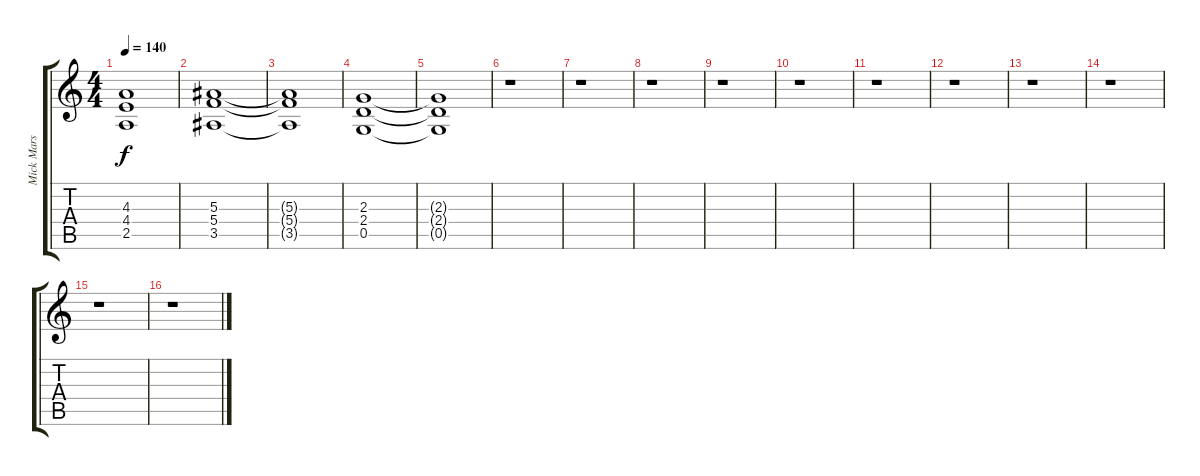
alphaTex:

\track ("Mick Mars 2" "Mick Mars ") {instrument distortionguitar}
\staff {score tabs}
\tuning (D4 A3 F3 C3 G2 D2) {hide}
\ts (4 4)
\tempo 140
\clef g2
\ks c
(4.3{t} 4.4{t} 2.5{t}).1{dy f} |
(5.3 5.4 3.5).1 |
(5.3{t} 5.4{t} 3.5{t}).1 |
(2.3 2.4 0.5).1 |
(2.3{t} 2.4{t} 0.5{t}).1 |
r.1 |
r.1 |
r.1 |
r.1 |
r.1 |
r.1 |
r.1 |
r.1 |
r.1 |
r.1 |
r.1
